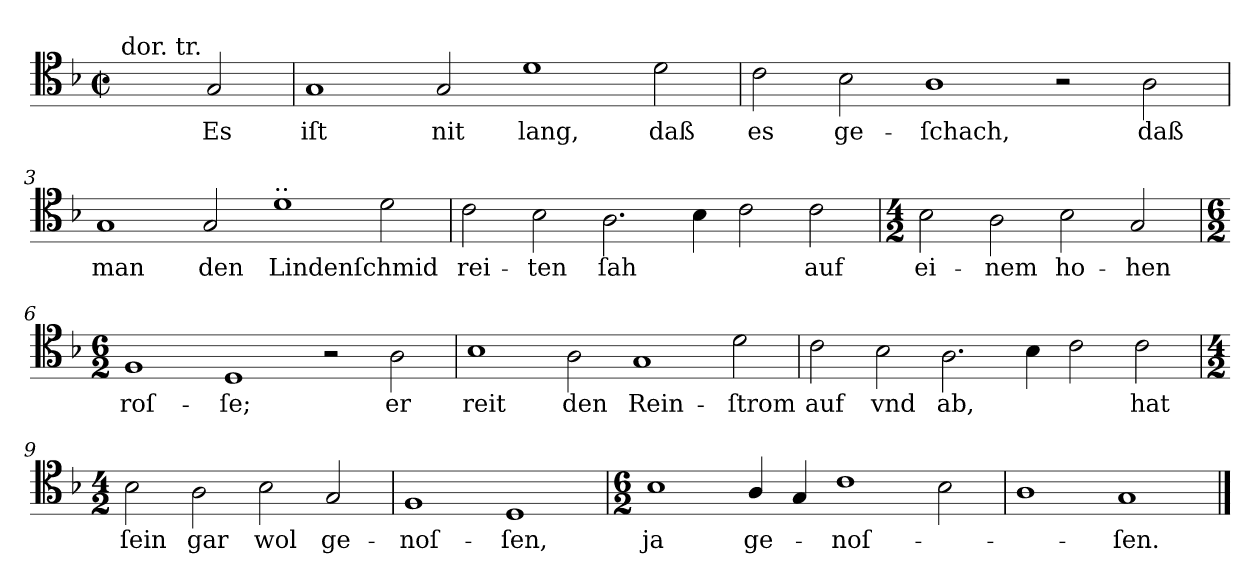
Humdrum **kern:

**kern	**text
*part1	*part1
*staff1	*staff1
*clefC4	*
*k[b-]	*
*G:dor	*
*M6/2	*
*met(c|)	*
=	=
!LO:TX:a:t=dor. tr.	!
2ryy	.
2G	Es
=1	=1
1G	iſt
2G	nit
1d	lang,
2d	daß
=2	=2
2c	es
2B-	ge-
1A	-ſchach,
2r	.
2A	daß
=3	=3
1G	man
2G	den
!LO:TX:a:t=..	!
1d	Lindenſchmid
2d	.
=4	=4
2c	rei-
2B-	-ten
2.A	ſah
4B-	.
2c	.
2c	auf
=5	=5
*M4/2	*
2B-	ei-
2A	-nem
2B-	ho-
2G	-hen
=6	=6
*M6/2	*
1F	roſ-
1D	-ſe;
2r	.
2A	er
=7	=7
1B-	reit
2A	den
1G	Rein-
2d	-ſtrom
=8	=8
2c	auf
2B-	vnd
2.A	ab,
4B-	.
2c	.
2c	hat
=9	=9
*M4/2	*
2B-	ſein
2A	gar
2B-	wol
2G	ge-
=10	=10
1F	-noſ-
1D	-ſen,
=11	=11
*M6/2	*
1B-	ja
4A/	ge-
4G	.
1c	-noſ-
2B-	.
=12	=12
1A	.
1G/	-ſen.
==	==
*-	*-
